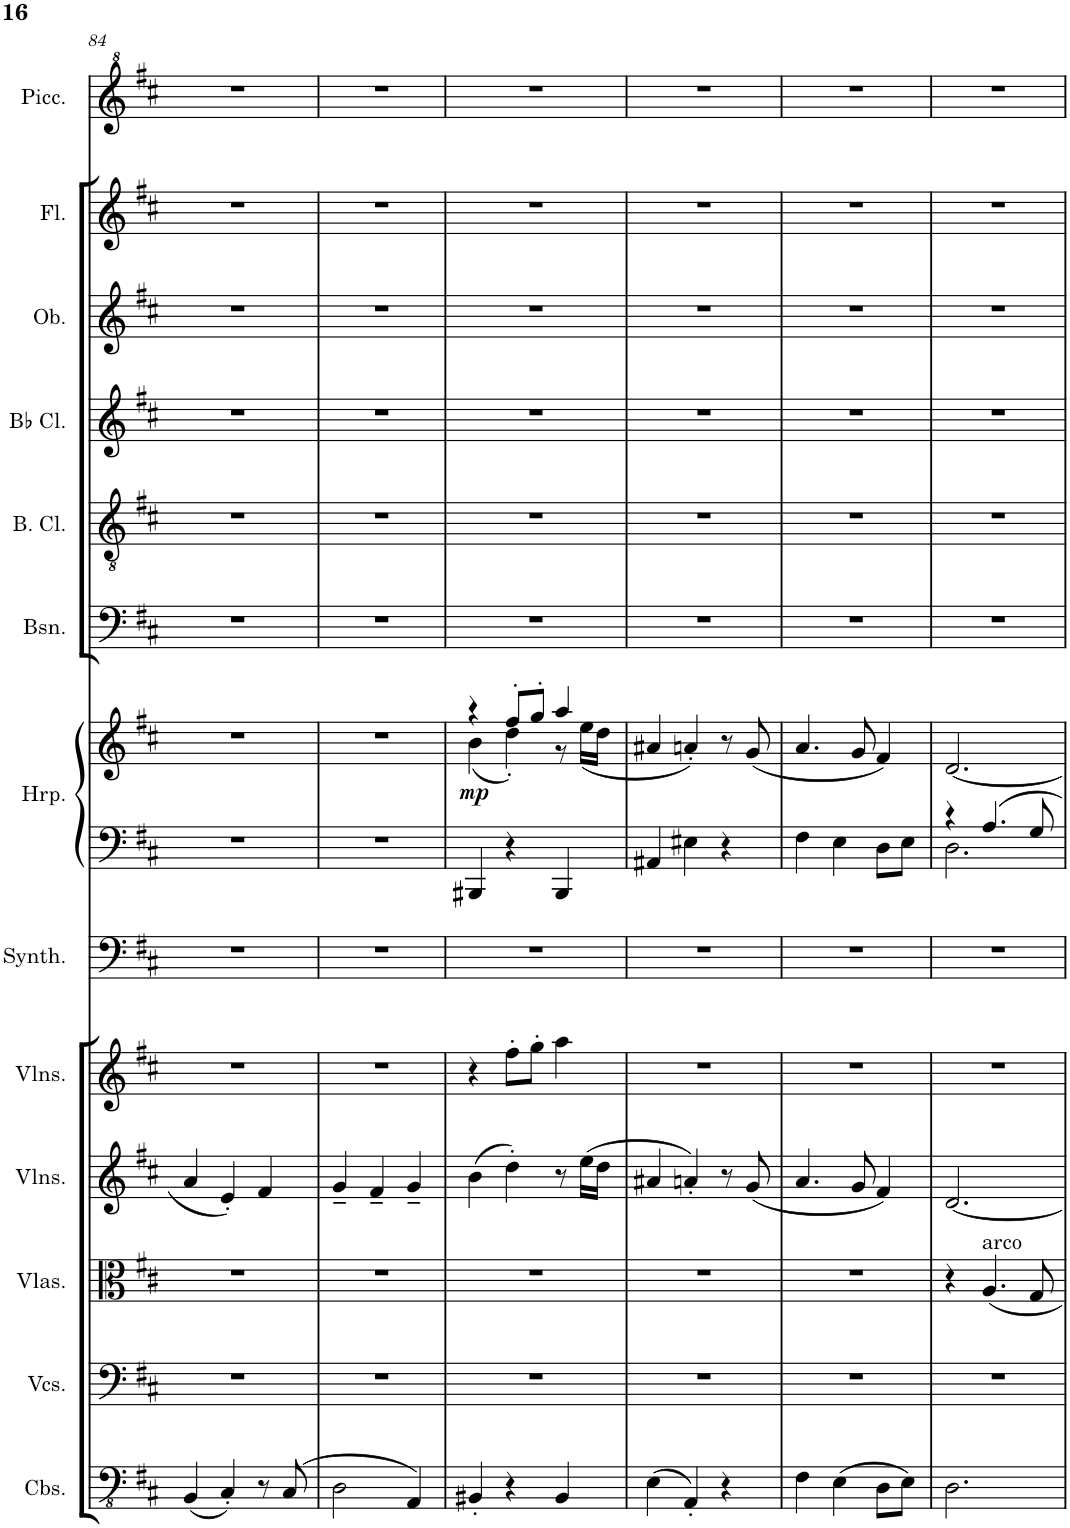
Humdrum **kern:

**kern	**kern	**kern	**kern	**kern	**kern	**kern	**kern	**dynam	**kern	**kern	**kern	**kern	**kern	**kern
*part13	*part12	*part11	*part10	*part9	*part8	*part7	*part7	*part7	*part6	*part5	*part4	*part3	*part2	*part1
*staff14	*staff13	*staff12	*staff11	*staff10	*staff9	*staff8	*staff7	*staff7/8	*staff6	*staff5	*staff4	*staff3	*staff2	*staff1
*I"Contrabasses	*I"Violoncellos	*I"Violas	*I"Violins	*I"Violins	*I"Warm Synthesizer	*I"Harp	*	*	*I"Bassoon	*I"Bass Clarinet	*I"Bb Clarinet	*I"Oboe	*I"Flute	*I"Piccolo
*I'Cbs.	*I'Vcs.	*I'Vlas.	*I'Vlns.	*I'Vlns.	*I'Synth.	*I'Hrp.	*	*	*I'Bsn.	*I'B. Cl.	*I'Bb Cl.	*I'Ob.	*I'Fl.	*I'Picc.
!!LO:PB:g=z
*clefFv4	*clefF4	*clefC3	*clefG2	*clefG2	*clefF4	*clefF4	*clefG2	*	*clefF4	*clefGv2	*clefG2	*clefG2	*clefG2	*clefG^2
*	*	*	*	*	*	*	*	*	*	*ITrd8c14	*ITrd1c2	*	*	*ITrd-7c-12
*k[f#c#]	*k[f#c#]	*k[f#c#]	*k[f#c#]	*k[f#c#]	*k[f#c#]	*k[f#c#]	*k[f#c#]	*	*k[f#c#]	*k[f#c#]	*k[f#c#]	*k[f#c#]	*k[f#c#]	*k[f#c#]
*M3/4	*M3/4	*M3/4	*M3/4	*M3/4	*M3/4	*M3/4	*M3/4	*	*M3/4	*M3/4	*M3/4	*M3/4	*M3/4	*M3/4
=84	=84	=84	=84	=84	=84	=84	=84	=84	=84	=84	=84	=84	=84	=84
(4BBB/	2.r	2.r	4a/	2.r	2.r	2.r	2.r	.	2.r	2.r	2.r	2.r	2.r	2.r
4CC#'/)	.	.	4e'/	.	.	.	.	.	.	.	.	.	.	.
8r	.	.	4f#/	.	.	.	.	.	.	.	.	.	.	.
(8CC#/	.	.	.	.	.	.	.	.	.	.	.	.	.	.
=85	=85	=85	=85	=85	=85	=85	=85	=85	=85	=85	=85	=85	=85	=85
2DD\	2.r	2.r	4g~/	2.r	2.r	2.r	2.r	.	2.r	2.r	2.r	2.r	2.r	2.r
.	.	.	4f#~/	.	.	.	.	.	.	.	.	.	.	.
4AAA/)	.	.	4g~/	.	.	.	.	.	.	.	.	.	.	.
=86	=86	=86	=86	=86	=86	=86	=86	=86	=86	=86	=86	=86	=86	=86
*	*	*	*	*	*	*	*^	*	*	*	*	*	*	*
!	!	!	!	!	!	!	!	!	!LO:DY:b	!	!	!	!	!	!
4BBB#X'/	2.r	2.r	(4b\	4r	2.r	4BBB#X/	4r	(4b\	mp	2.r	2.r	2.r	2.r	2.r	2.r
4r	.	.	4dd'\)	8ff#'\L	.	4r	8ff#'/L	4dd'\)	.	.	.	.	.	.	.
.	.	.	.	8gg'\J	.	.	8gg'/J	.	.	.	.	.	.	.	.
4BBB#/	.	.	8r	4aa\	.	4BBB#/	4aa/	8r	.	.	.	.	.	.	.
.	.	.	(16ee\LL	.	.	.	.	(16ee\LL	.	.	.	.	.	.	.
.	.	.	16dd\JJ	.	.	.	.	16dd\JJ	.	.	.	.	.	.	.
*	*	*	*	*	*	*	*v	*v	*	*	*	*	*	*	*
=87	=87	=87	=87	=87	=87	=87	=87	=87	=87	=87	=87	=87	=87	=87
(4EE\	2.r	2.r	4a#X/	2.r	2.r	4AA#X/	4a#X/	.	2.r	2.r	2.r	2.r	2.r	2.r
4AAA'/)	.	.	4an'/)	.	.	4E#X\	4an'/)	.	.	.	.	.	.	.
4r	.	.	8r	.	.	4r	8r	.	.	.	.	.	.	.
.	.	.	(8g/	.	.	.	(8g/	.	.	.	.	.	.	.
=88	=88	=88	=88	=88	=88	=88	=88	=88	=88	=88	=88	=88	=88	=88
4FF#\	2.r	2.r	4.a/	2.r	2.r	4F#\	4.a/	.	2.r	2.r	2.r	2.r	2.r	2.r
(4EE\	.	.	.	.	.	4E\	.	.	.	.	.	.	.	.
.	.	.	8g/	.	.	.	8g/	.	.	.	.	.	.	.
8DD\L	.	.	4f#/)	.	.	8D\L	4f#/)	.	.	.	.	.	.	.
8EE\J)	.	.	.	.	.	8E\J	.	.	.	.	.	.	.	.
=89	=89	=89	=89	=89	=89	=89	=89	=89	=89	=89	=89	=89	=89	=89
*	*	*	*	*	*	*^	*	*	*	*	*	*	*	*
2.DD\	2.r	4r	[2.d/	2.r	2.r	4r	2.D\	[2.d/	.	2.r	2.r	2.r	2.r	2.r	2.r
!	!	!LO:TX:a:t=arco	!	!	!	!	!	!	!	!	!	!	!	!	!
.	.	4.A/	.	.	.	4.A/	.	.	.	.	.	.	.	.	.
.	.	8G/	.	.	.	8G/	.	.	.	.	.	.	.	.	.
*	*	*	*	*	*	*v	*v	*	*	*	*	*	*	*	*
=	=	=	=	=	=	=	=	=	=	=	=	=	=	=
*-	*-	*-	*-	*-	*-	*-	*-	*-	*-	*-	*-	*-	*-	*-
